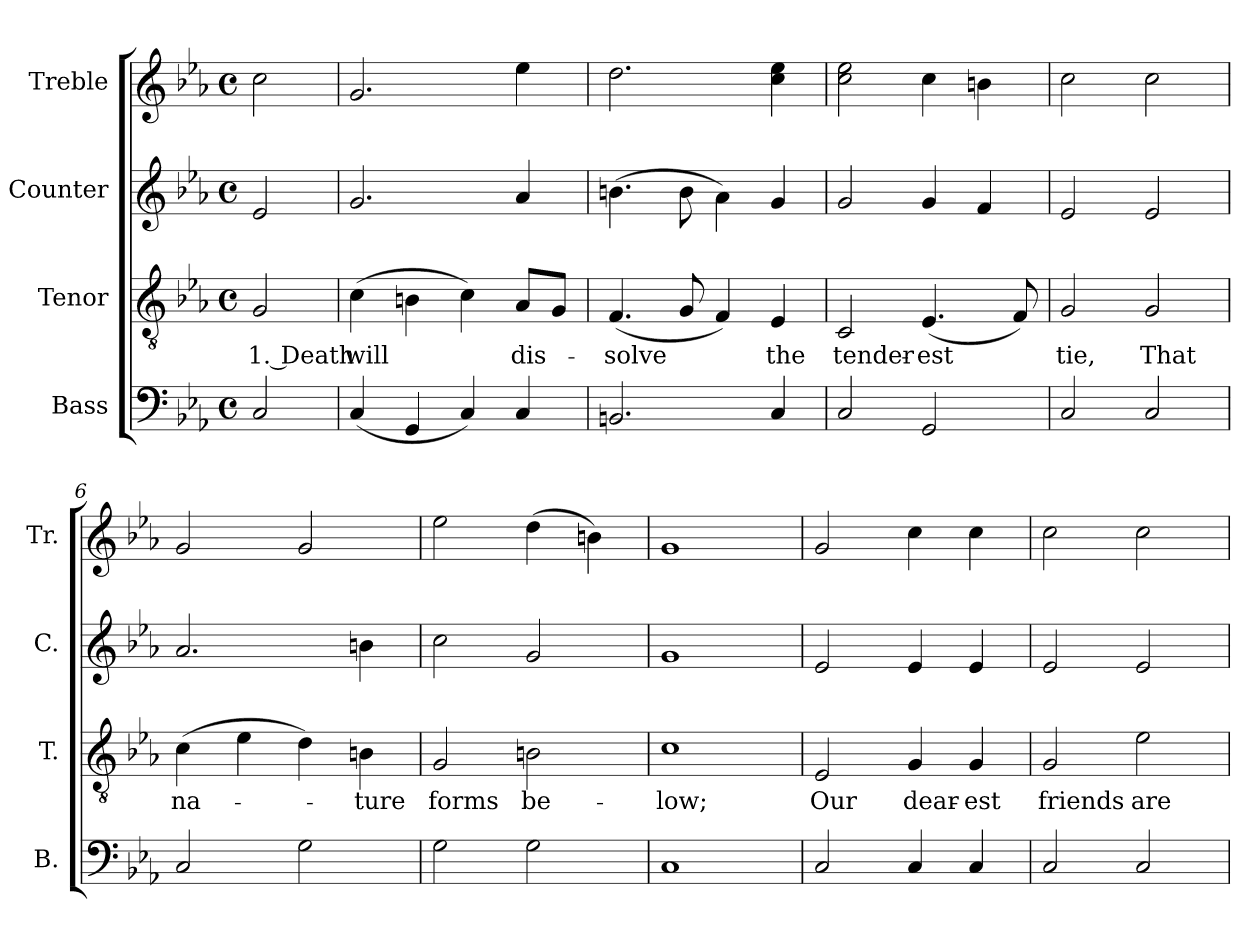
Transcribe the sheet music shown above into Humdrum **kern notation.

**kern	**kern	**text	**kern	**kern
*part4	*part3	*part3	*part2	*part1
*staff4	*staff3	*staff3	*staff2	*staff1
*I"Bass	*I"Tenor	*	*I"Counter	*I"Treble
*I'B.	*I'T.	*	*I'C.	*I'Tr.
*clefF4	*clefGv2	*	*clefG2	*clefG2
*k[b-e-a-]	*k[b-e-a-]	*	*k[b-e-a-]	*k[b-e-a-]
*M4/4	*M4/4	*	*M4/4	*M4/4
*met(c)	*met(c)	*	*met(c)	*met(c)
=1	=1	=1	=1	=1
2C/	2G/	1. Death	2e-/	2cc\
=2	=2	=2	=2	=2
(4C/	(4c\	will	2.g/	2.g/
4GG/	4Bn\	.	.	.
4C/)	4c\)	.	.	.
4C/	8A-/L	dis-	4a-/	4ee-\
.	8G/J	.	.	.
=3	=3	=3	=3	=3
2.BBn/	(4.F/	-solve	(4.bn\	2.dd\
.	8G/	.	8b\	.
.	4F/)	.	4a-\)	.
4C/	4E-/	the	4g/	4cc\ 4ee-\
=4	=4	=4	=4	=4
2C/	2C/	tender-	2g/	2cc\ 2ee-\
2GG/	(4.E-/	-est	4g/	4cc\
.	.	.	4f/	4bn\
.	8F/)	.	.	.
=5	=5	=5	=5	=5
2C/	2G/	tie,	2e-/	2cc\
2C/	2G/	That	2e-/	2cc\
=6	=6	=6	=6	=6
2C/	(4c\	na-	2.a-/	2g/
.	4e-\	.	.	.
2G\	4d\)	.	.	2g/
.	4Bn\	-ture	4bn\	.
=7	=7	=7	=7	=7
2G\	2G/	forms	2cc\	2ee-\
2G\	2Bn\	be-	2g/	(4dd\
.	.	.	.	4bn\)
!!LO:LB:g=z
=8	=8	=8	=8	=8
1C	1c	-low;	1g	1g
=9	=9	=9	=9	=9
2C/	2E-/	Our	2e-/	2g/
4C/	4G/	dear-	4e-/	4cc\
4C/	4G/	-est	4e-/	4cc\
=10	=10	=10	=10	=10
2C/	2G/	friends	2e-/	2cc\
2C/	2e-\	are	2e-/	2cc\
=	=	=	=	=
*-	*-	*-	*-	*-
